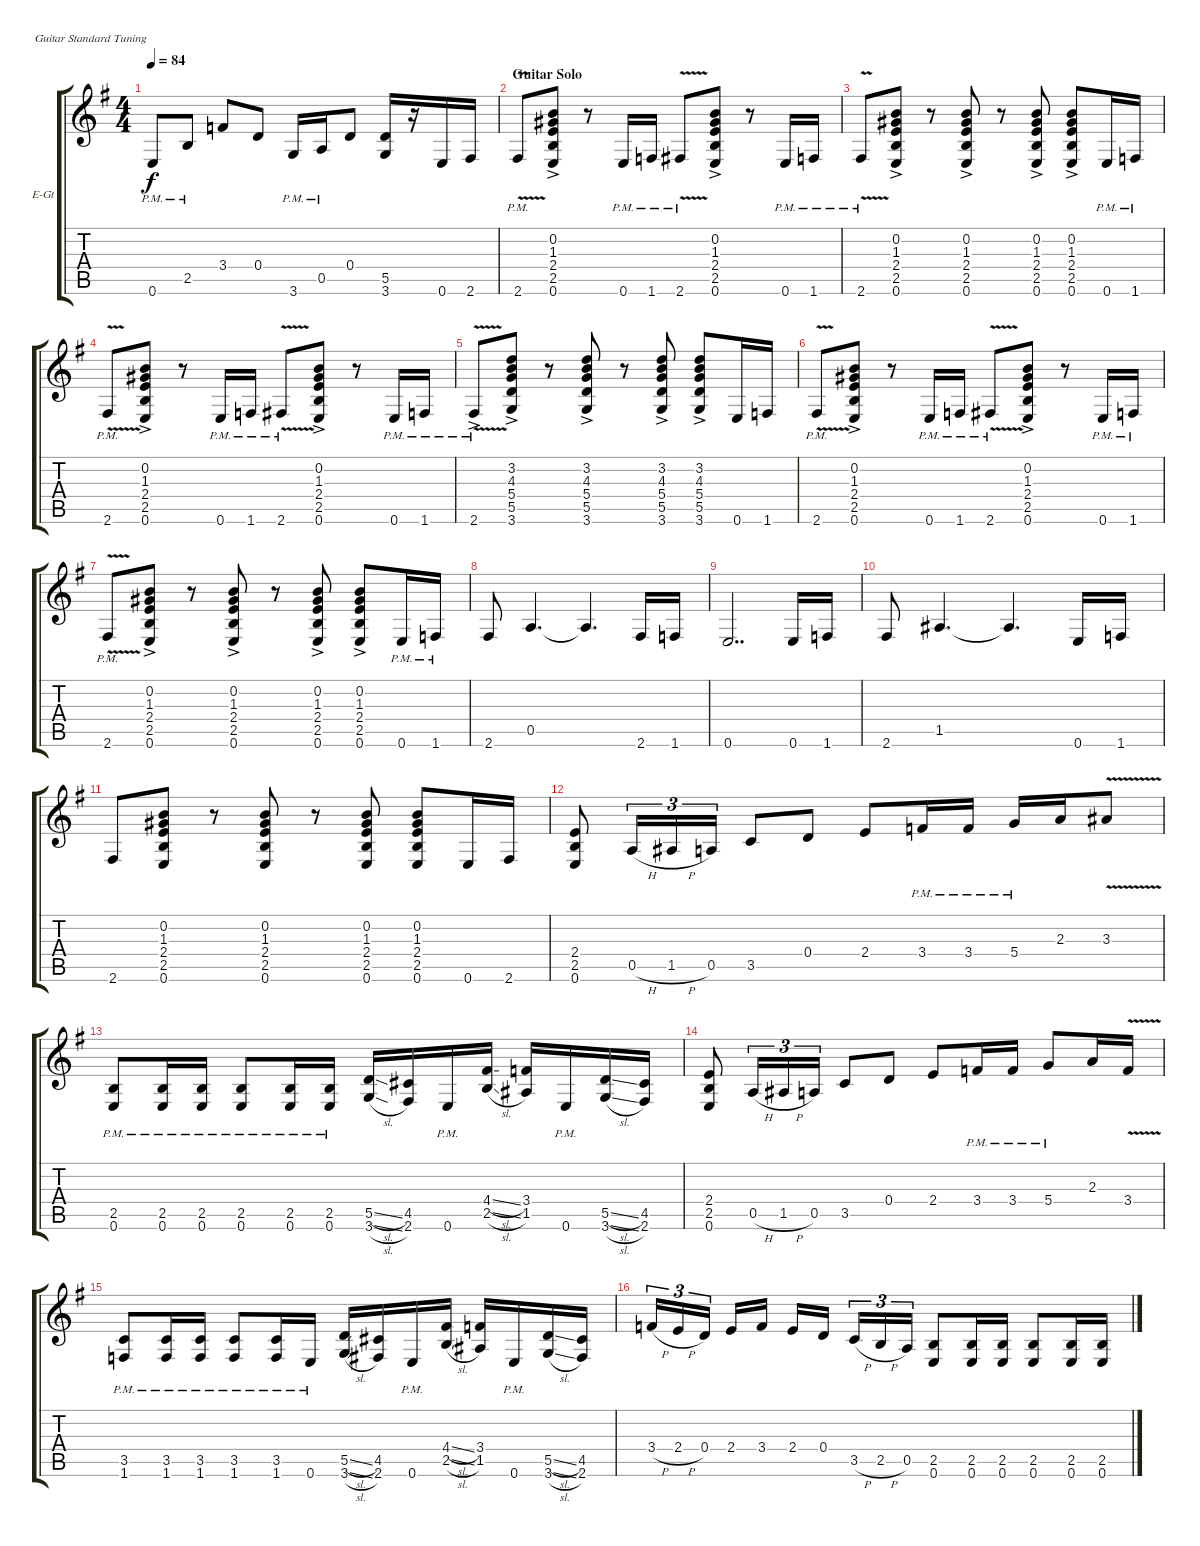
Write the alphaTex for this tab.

\bracketExtendMode groupsimilarinstruments
\firstSystemTrackNameOrientation horizontal
\otherSystemsTrackNameOrientation horizontal
\track ("2-Gt" "E-Gt") {instrument electricguitarclean}
\staff {score tabs}
\tuning (E4 B3 G3 D3 A2 E2)
\ts (4 4)
\tempo 84
\clef g2
\scale
1.05549
\ks g
0.6{pm}.8{dy f} 2.5{pm}.8 3.4.8 0.4.8 3.6{pm}.16 0.5{pm}.16 0.4.8 (5.5 3.6).16 r.16 0.6.16 2.6.16 |
\section ("" "Guitar Solo")
\scale
0.944515 2.6{v pm}.8 (2.4 2.5 0.6{ac} 1.3 0.2).8 r.8 0.6{pm}.16 1.6{pm}.16 2.6{v pm}.8 (2.4 2.5 0.6{ac} 1.3 0.2).8 r.8 0.6{pm}.16 1.6{pm}.16 |
\scale
1.05549 2.6{v pm}.8 (2.4{ac} 2.5{ac} 0.6{ac} 1.3 0.2).8 r.8 (2.4{ac} 2.5{ac} 0.6{ac} 1.3 0.2).8 r.8 (2.4{ac} 2.5{ac} 0.6{ac} 1.3 0.2).8 (2.4{ac} 2.5{ac} 0.6{ac} 1.3 0.2).8 0.6{pm}.16 1.6{pm}.16 |
\scale
0.944515 2.6{v pm}.8 (2.4 2.5 0.6{ac} 1.3 0.2).8 r.8 0.6{pm}.16 1.6{pm}.16 2.6{v pm}.8 (2.4 2.5 0.6{ac} 1.3 0.2).8 r.8 0.6{pm}.16 1.6{pm}.16 |
\scale
1.05549 2.6{v ac pm}.8 (5.4{ac} 5.5{ac} 3.6{ac} 4.3{ac} 3.2{ac}).8 r.8 (5.4{ac} 5.5{ac} 3.6{ac} 4.3{ac} 3.2{ac}).8 r.8 (5.4{ac} 5.5{ac} 3.6{ac} 4.3{ac} 3.2{ac}).8 (5.4{ac} 5.5{ac} 3.6{ac} 4.3{ac} 3.2{ac}).8 0.6.16 1.6.16 |
\scale
0.944515 2.6{v pm}.8 (2.4{ac} 2.5{ac} 0.6{ac} 1.3{ac} 0.2{ac}).8 r.8 0.6{pm}.16 1.6{pm}.16 2.6{v pm}.8 (2.4{ac} 2.5{ac} 0.6{ac} 1.3{ac} 0.2{ac}).8 r.8 0.6{pm}.16 1.6{pm}.16 |
\scale
1.05549 2.6{v pm}.8 (2.4{ac} 2.5{ac} 0.6{ac} 1.3{ac} 0.2{ac}).8 r.8 (2.4{ac} 2.5{ac} 0.6{ac} 1.3{ac} 0.2{ac}).8 r.8 (2.4{ac} 2.5{ac} 0.6{ac} 1.3{ac} 0.2{ac}).8 (2.4{ac} 2.5{ac} 0.6{ac} 1.3{ac} 0.2{ac}).8 0.6{pm}.16 1.6{pm}.16 |
\scale
0.944515 2.6.8 0.5.4{d} 0.5{t}.4{d} 2.6.16 1.6.16 |
\scale
1.05549 0.6.2{dd} 0.6.16 1.6.16 |
\scale
0.944515 2.6.8 1.5.4{d} 1.5{t}.4{d} 0.6.16 1.6.16 |
\scale
1.05549 2.6.8 (2.4 2.5 0.6 1.3 0.2).8 r.8 (2.4 2.5 0.6 1.3 0.2).8 r.8 (2.4 2.5 0.6 1.3 0.2).8 (2.4 2.5 0.6 1.3 0.2).8 0.6.16 2.6.16 |
\scale
0.944515 (2.4 2.5 0.6).8 0.5{h}.16{tu (3 2)} 1.5{h}.16{tu (3 2)} 0.5.16{tu (3 2)} 3.5.8 0.4.8 2.4.8 3.4{pm}.16 3.4{pm}.16 5.4{pm}.16 2.3.16 3.3{v}.8 |
\scale
1.05549 (2.5{pm} 0.6{pm}).8 (0.6{pm} 2.5{pm}).16 (0.6{pm} 2.5{pm}).16 (2.5{pm} 0.6{pm}).8 (0.6{pm} 2.5{pm}).16 (0.6{pm} 2.5{pm}).16 (5.5{sl} 3.6{sl}).16 (4.5 2.6).16 0.6{pm}.16 (4.4{sl} 2.5{sl}).16 (3.4 1.5).16 0.6{pm}.16 (5.5{sl} 3.6{sl}).16 (4.5 2.6).16 |
\scale
0.944515 (2.4 2.5 0.6).8 0.5{h}.16{tu (3 2)} 1.5{h}.16{tu (3 2)} 0.5.16{tu (3 2)} 3.5.8 0.4.8 2.4.8 3.4{pm}.16 3.4{pm}.16 5.4{pm}.8 2.3.16 3.4{v}.16 |
\scale
1.05549 (3.5{pm} 1.6{pm}).8 (1.6{pm} 3.5{pm}).16 (1.6{pm} 3.5{pm}).16 (3.5{pm} 1.6{pm}).8 (1.6{pm} 3.5{pm}).16 0.6{pm}.16 (5.5{sl} 3.6{sl}).16 (4.5 2.6).16 0.6{pm}.16 (4.4{sl} 2.5{sl}).16 (3.4 1.5).16 0.6{pm}.16 (5.5{sl} 3.6{sl}).16 (4.5 2.6).16 |
\scale
0.944515 3.4{h}.16{tu (3 2)} 2.4{h}.16{tu (3 2)} 0.4.16{tu (3 2)} 2.4.16 3.4.16 2.4.16 0.4.16 3.5{h}.16{tu (3 2)} 2.5{h}.16{tu (3 2)} 0.5.16{tu (3 2)} (2.5 0.6).8 (0.6 2.5).16 (0.6 2.5).16 (2.5 0.6).8 (0.6 2.5).16 (0.6 2.5).16
